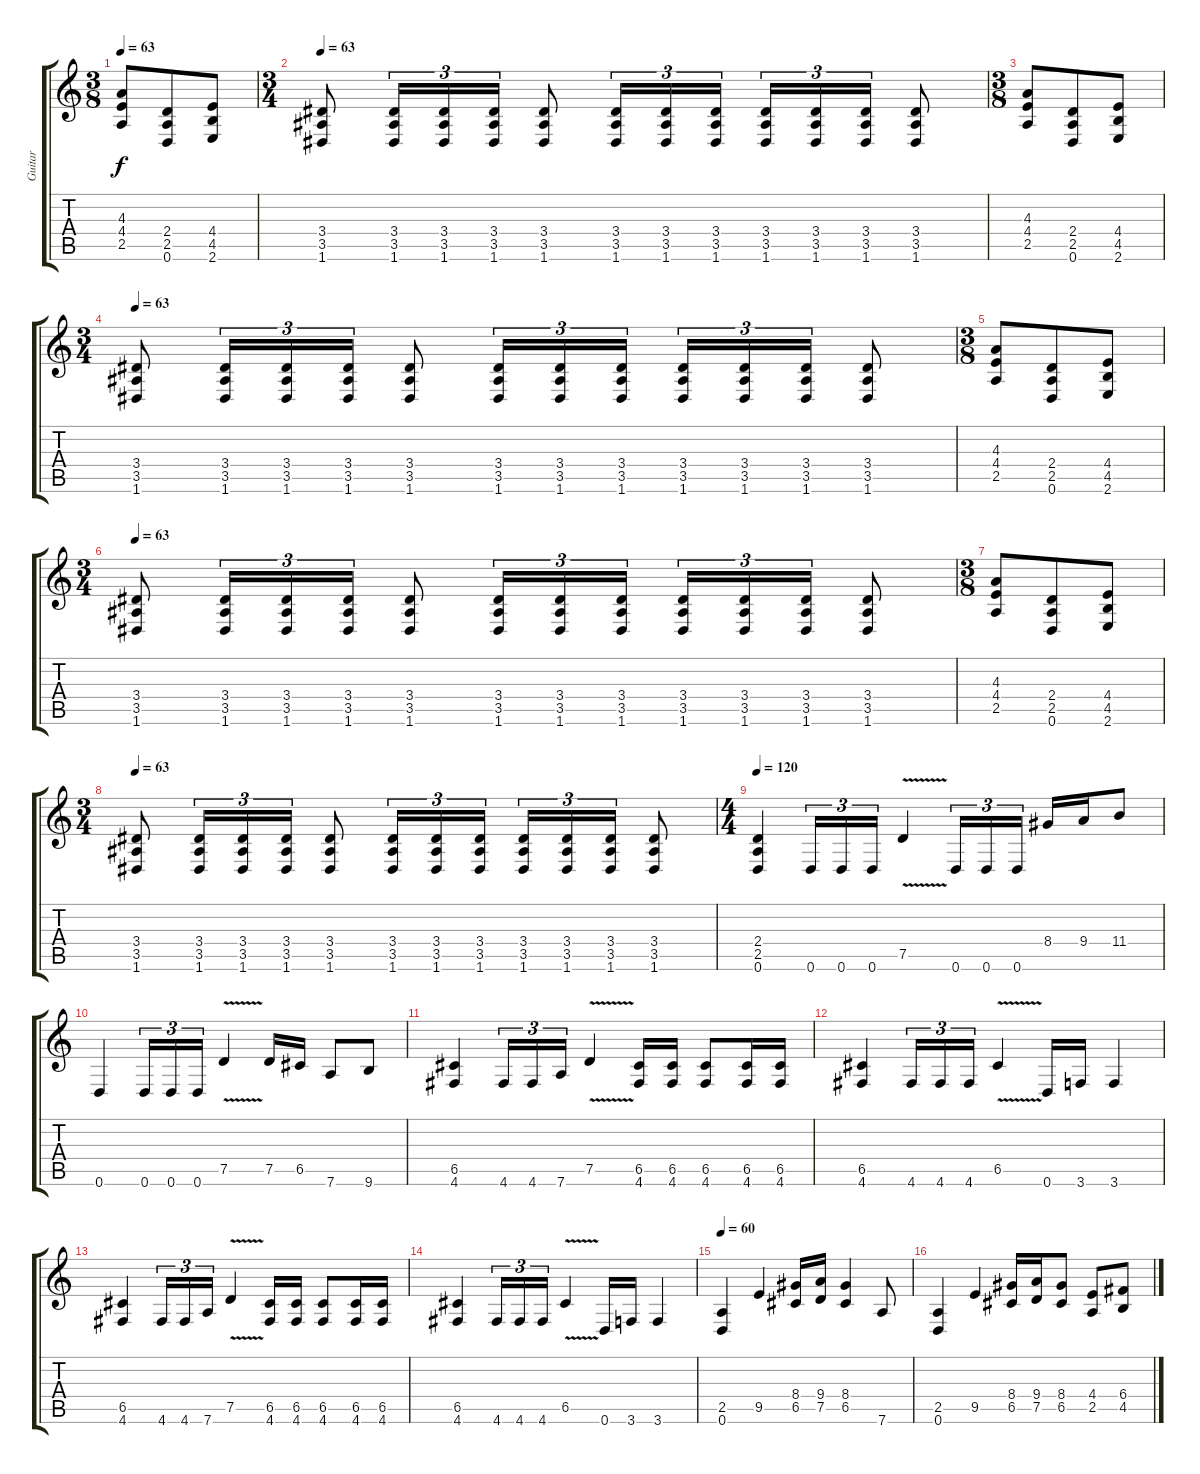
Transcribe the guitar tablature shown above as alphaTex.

\track ("Guitar" "Guitar") {instrument distortionguitar}
\staff {score tabs}
\tuning (D4 A3 F3 C3 G2 D2) {hide}
\ts (3 8)
\tempo 63
\clef g2
\ks c
(4.3 4.4 2.5).8{dy f} (2.4 2.5 0.6).8 (4.4 4.5 2.6).8 |
\ts (3 4)
\tempo 63
(3.4 3.5 1.6).8 (3.4 3.5 1.6).16{tu (3 2)} (3.4 3.5 1.6).16{tu (3 2)} (3.4 3.5 1.6).16{tu (3 2)} (3.4 3.5 1.6).8 (3.4 3.5 1.6).16{tu (3 2)} (3.4 3.5 1.6).16{tu (3 2)} (3.4 3.5 1.6).16{tu (3 2)} (3.4 3.5 1.6).16{tu (3 2)} (3.4 3.5 1.6).16{tu (3 2)} (3.4 3.5 1.6).16{tu (3 2)} (3.4 3.5 1.6).8 |
\ts (3 8)
(4.3 4.4 2.5).8 (2.4 2.5 0.6).8 (4.4 4.5 2.6).8 |
\ts (3 4)
\tempo 63
(3.4 3.5 1.6).8 (3.4 3.5 1.6).16{tu (3 2)} (3.4 3.5 1.6).16{tu (3 2)} (3.4 3.5 1.6).16{tu (3 2)} (3.4 3.5 1.6).8 (3.4 3.5 1.6).16{tu (3 2)} (3.4 3.5 1.6).16{tu (3 2)} (3.4 3.5 1.6).16{tu (3 2)} (3.4 3.5 1.6).16{tu (3 2)} (3.4 3.5 1.6).16{tu (3 2)} (3.4 3.5 1.6).16{tu (3 2)} (3.4 3.5 1.6).8 |
\ts (3 8)
(4.3 4.4 2.5).8 (2.4 2.5 0.6).8 (4.4 4.5 2.6).8 |
\ts (3 4)
\tempo 63
(3.4 3.5 1.6).8 (3.4 3.5 1.6).16{tu (3 2)} (3.4 3.5 1.6).16{tu (3 2)} (3.4 3.5 1.6).16{tu (3 2)} (3.4 3.5 1.6).8 (3.4 3.5 1.6).16{tu (3 2)} (3.4 3.5 1.6).16{tu (3 2)} (3.4 3.5 1.6).16{tu (3 2)} (3.4 3.5 1.6).16{tu (3 2)} (3.4 3.5 1.6).16{tu (3 2)} (3.4 3.5 1.6).16{tu (3 2)} (3.4 3.5 1.6).8 |
\ts (3 8)
(4.3 4.4 2.5).8 (2.4 2.5 0.6).8 (4.4 4.5 2.6).8 |
\ts (3 4)
\tempo 63
(3.4 3.5 1.6).8 (3.4 3.5 1.6).16{tu (3 2)} (3.4 3.5 1.6).16{tu (3 2)} (3.4 3.5 1.6).16{tu (3 2)} (3.4 3.5 1.6).8 (3.4 3.5 1.6).16{tu (3 2)} (3.4 3.5 1.6).16{tu (3 2)} (3.4 3.5 1.6).16{tu (3 2)} (3.4 3.5 1.6).16{tu (3 2)} (3.4 3.5 1.6).16{tu (3 2)} (3.4 3.5 1.6).16{tu (3 2)} (3.4 3.5 1.6).8 |
\ts (4 4)
\tempo 120
(2.4 2.5 0.6).4{volume 8} 0.6.16{tu (3 2)} 0.6.16{tu (3 2)} 0.6.16{tu (3 2)} 7.5{v}.4 0.6.16{tu (3 2)} 0.6.16{tu (3 2)} 0.6.16{tu (3 2)} 8.4.16{volume 16} 9.4.16 11.4.8 |
0.6.4{volume 8} 0.6.16{tu (3 2)} 0.6.16{tu (3 2)} 0.6.16{tu (3 2)} 7.5{v}.4 7.5.16 6.5.16 7.6.8 9.6.8 |
(6.5 4.6).4 4.6.16{tu (3 2)} 4.6.16{tu (3 2)} 7.6.16{tu (3 2)} 7.5{v}.4 (6.5 4.6).16 (6.5 4.6).16 (6.5 4.6).8 (6.5 4.6).16 (6.5 4.6).16 |
(6.5 4.6).4 4.6.16{tu (3 2)} 4.6.16{tu (3 2)} 4.6.16{tu (3 2)} 6.5{v}.4 0.6.16 3.6.16 3.6.4 |
(6.5 4.6).4 4.6.16{tu (3 2)} 4.6.16{tu (3 2)} 7.6.16{tu (3 2)} 7.5{v}.4 (6.5 4.6).16 (6.5 4.6).16 (6.5 4.6).8 (6.5 4.6).16 (6.5 4.6).16 |
(6.5 4.6).4 4.6.16{tu (3 2)} 4.6.16{tu (3 2)} 4.6.16{tu (3 2)} 6.5{v}.4 0.6.16 3.6.16 3.6.4 |
\tempo 60
(2.5 0.6).4 9.5.4 (8.4 6.5).16 (9.4 7.5).16 (8.4 6.5).4 7.6.8 |
(2.5 0.6).4 9.5.4 (8.4 6.5).16 (9.4 7.5).16 (8.4 6.5).8 (4.4 2.5).8 (6.4 4.5).8
